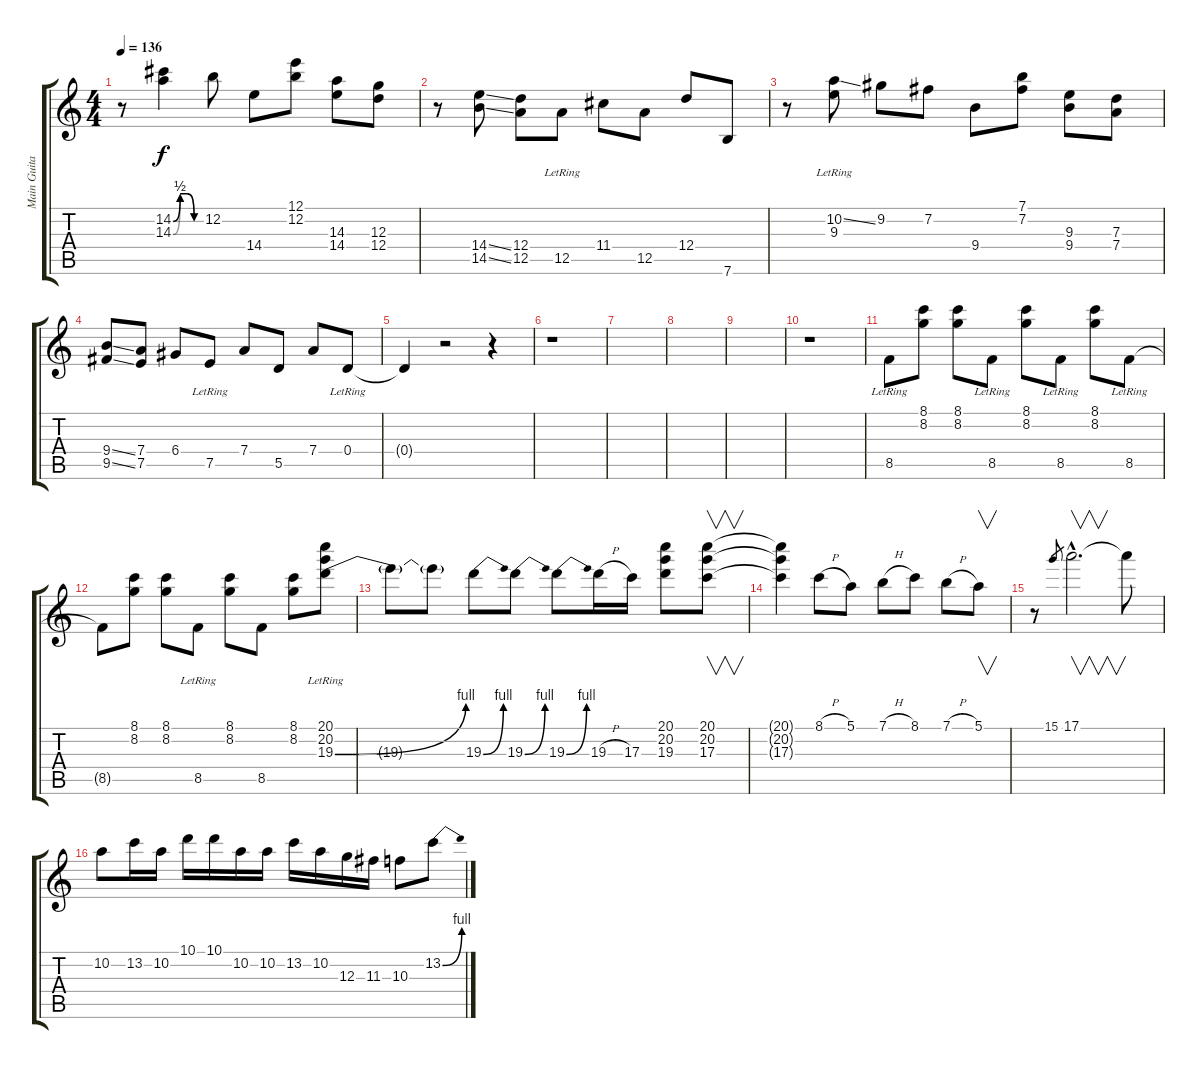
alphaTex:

\track ("Main Guitar" "Main Guita") {instrument distortionguitar}
\staff {score tabs}
\tuning (E4 B3 G3 D3 A2 E2) {hide}
\ts (4 4)
\tempo 136
\clef g2
\ks c
r.8{dy f} (14.2{be (custom 0 0 15 2 30 2 45 0 60 0)} 14.3{be (custom 0 0 15 2 30 2 45 0 60 0)}).4 12.2.8 14.4.8 (12.1 12.2).8 (14.3 14.4).8 (12.3 12.4).8 |
r.8 (14.4{ss} 14.5{ss}).8 (12.4 12.5).8 12.5{lr}.8 11.4.8 12.5.8 12.4.8 7.6.8 |
r.8 (10.2{ss} 9.3{lr}).8 9.2.8 7.2.8 9.4.8 (7.1 7.2).8 (9.3 9.4).8 (7.3 7.4).8 |
(9.4{ss} 9.5{ss}).8 (7.4 7.5).8 6.4.8 7.5{lr}.8 7.4.8 5.5.8 7.4.8 0.4{lr}.8 |
0.4{t}.4 r.2 r.4 |
r.1 |
|
|
|
r.1 |
8.5{lr}.8 (8.1 8.2).8 (8.1 8.2).8 8.5{lr}.8 (8.1 8.2).8 8.5{lr}.8 (8.1 8.2).8 8.5{lr}.8 |
8.5{t}.8 (8.1 8.2).8 (8.1 8.2).8 8.5{lr}.8 (8.1 8.2).8 8.5.8 (8.1 8.2).8 (20.1{lr} 20.2{lr} 19.3{be (bend 0 0 60 4)}).8 |
19.3{t}.8 19.3{t}.8 19.3{be (bend 0 0 60 4)}.8 19.3{be (bend 0 0 60 4)}.8 19.3{be (bend 0 0 60 4)}.8 19.3{h}.16 17.3.16 (20.1 20.2 19.3).8 (20.1 20.2 17.3).8{v} |
(20.1{t} 20.2{t} 17.3{t}).4 8.1{h}.8 5.1.8 7.1{h}.8 8.1.8 7.1{h}.8 5.1.8{v} |
r.8 15.1.8{gr} 17.1{hac}.2{v d} 17.1{t}.8 |
10.2.8 13.2.16 10.2.16 10.1.16 10.1.16 10.2.16 10.2.16 13.2.16 10.2.16 12.3.16 11.3.16 10.3.8 13.2{be (bend 0 0 60 4)}.8
